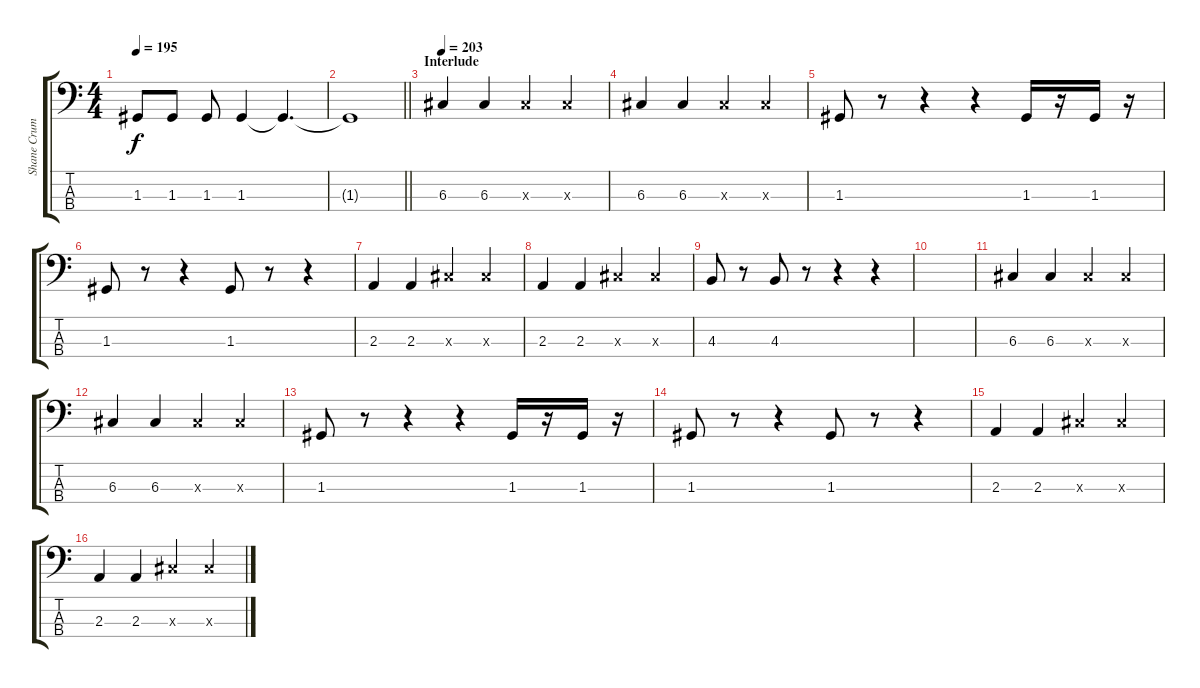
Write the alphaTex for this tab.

\track ("Shane Crump - Bass" "Shane Crum") {instrument electricbassfinger}
\staff {score tabs}
\tuning (F2 C2 G1 C1) {hide}
\ts (4 4)
\tempo 195
\clef f4
\ks c
1.3.8{dy f} 1.3.8 1.3.8 1.3.4 1.3{t}.4{d} |
\barLineRight lightlight
1.3{t}.1 |
\section ("" "Interlude")
\tempo 203
6.3.4 6.3.4 6.3{x}.4 6.3{x}.4 |
6.3.4 6.3.4 6.3{x}.4 6.3{x}.4 |
1.3.8 r.8 r.4 r.4 1.3.16 r.16 1.3.16 r.16 |
1.3.8 r.8 r.4 1.3.8 r.8 r.4 |
2.3.4 2.3.4 6.3{x}.4 6.3{x}.4 |
2.3.4 2.3.4 6.3{x}.4 6.3{x}.4 |
4.3.8 r.8 4.3.8 r.8 r.4 r.4 |
|
6.3.4 6.3.4 6.3{x}.4 6.3{x}.4 |
6.3.4 6.3.4 6.3{x}.4 6.3{x}.4 |
1.3.8 r.8 r.4 r.4 1.3.16 r.16 1.3.16 r.16 |
1.3.8 r.8 r.4 1.3.8 r.8 r.4 |
2.3.4 2.3.4 6.3{x}.4 6.3{x}.4 |
2.3.4 2.3.4 6.3{x}.4 6.3{x}.4
